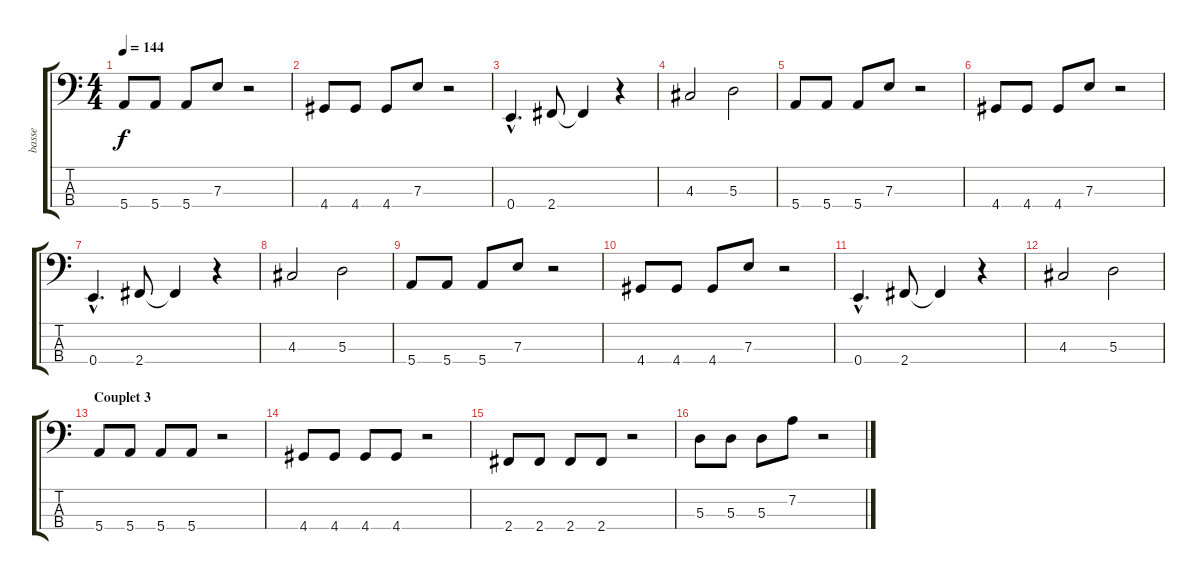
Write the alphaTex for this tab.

\track ("basse" "basse") {instrument electricbassfinger}
\staff {score tabs}
\tuning (G2 D2 A1 E1) {hide}
\ts (4 4)
\tempo 144
\clef f4
\ks c
5.4.8{dy f} 5.4.8 5.4.8 7.3.8 r.2 |
4.4.8 4.4.8 4.4.8 7.3.8 r.2 |
0.4{hac}.4{d} 2.4.8 2.4{t}.4 r.4 |
4.3.2 5.3.2 |
5.4.8 5.4.8 5.4.8 7.3.8 r.2 |
4.4.8 4.4.8 4.4.8 7.3.8 r.2 |
0.4{hac}.4{d} 2.4.8 2.4{t}.4 r.4 |
4.3.2 5.3.2 |
5.4.8 5.4.8 5.4.8 7.3.8 r.2 |
4.4.8 4.4.8 4.4.8 7.3.8 r.2 |
0.4{hac}.4{d} 2.4.8 2.4{t}.4 r.4 |
4.3.2 5.3.2 |
\section ("" "Couplet 3")
5.4.8 5.4.8 5.4.8 5.4.8 r.2 |
4.4.8 4.4.8 4.4.8 4.4.8 r.2 |
2.4.8 2.4.8 2.4.8 2.4.8 r.2 |
5.3.8 5.3.8 5.3.8 7.2.8 r.2
